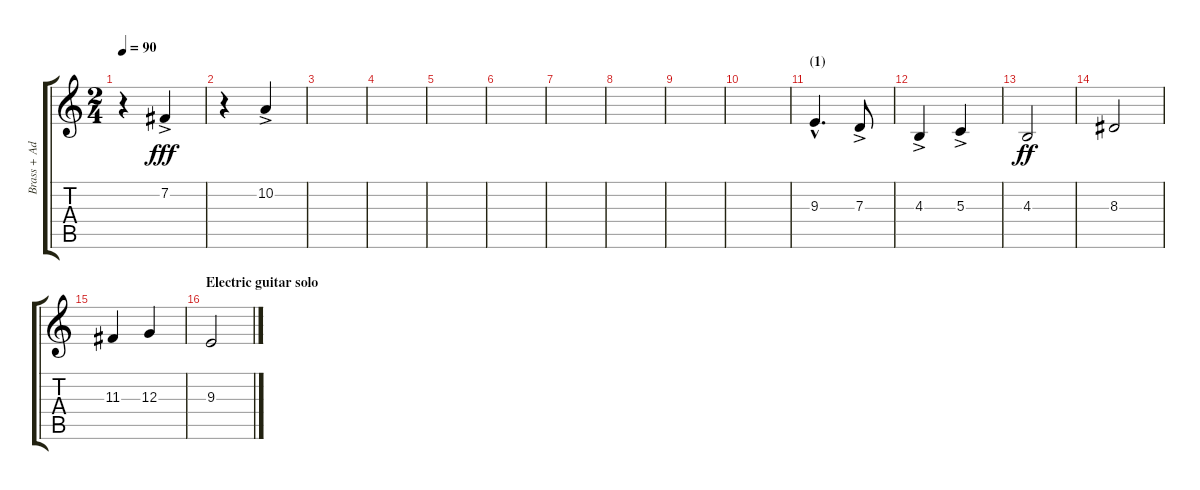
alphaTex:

\track ("Brass + Addition instruments" "Brass + Ad") {instrument brasssection}
\staff {score tabs}
\tuning (E4 B3 G3 D3 A2 E2) {hide}
\ts (2 4)
\tempo 90
\clef g2
\ks c
r.4{dy mp} 7.2{ac}.4{dy fff} |
r.4 10.2{ac}.4 |
|
|
|
|
|
|
|
|
\section ("" "(1)")
9.3{hac}.4{d instrument brasssection} 7.3{ac}.8 |
4.3{ac}.4 5.3{ac}.4 |
4.3.2{dy ff} |
8.3.2 |
11.3.4 12.3.4 |
\section ("" "Electric guitar solo")
9.3.2
